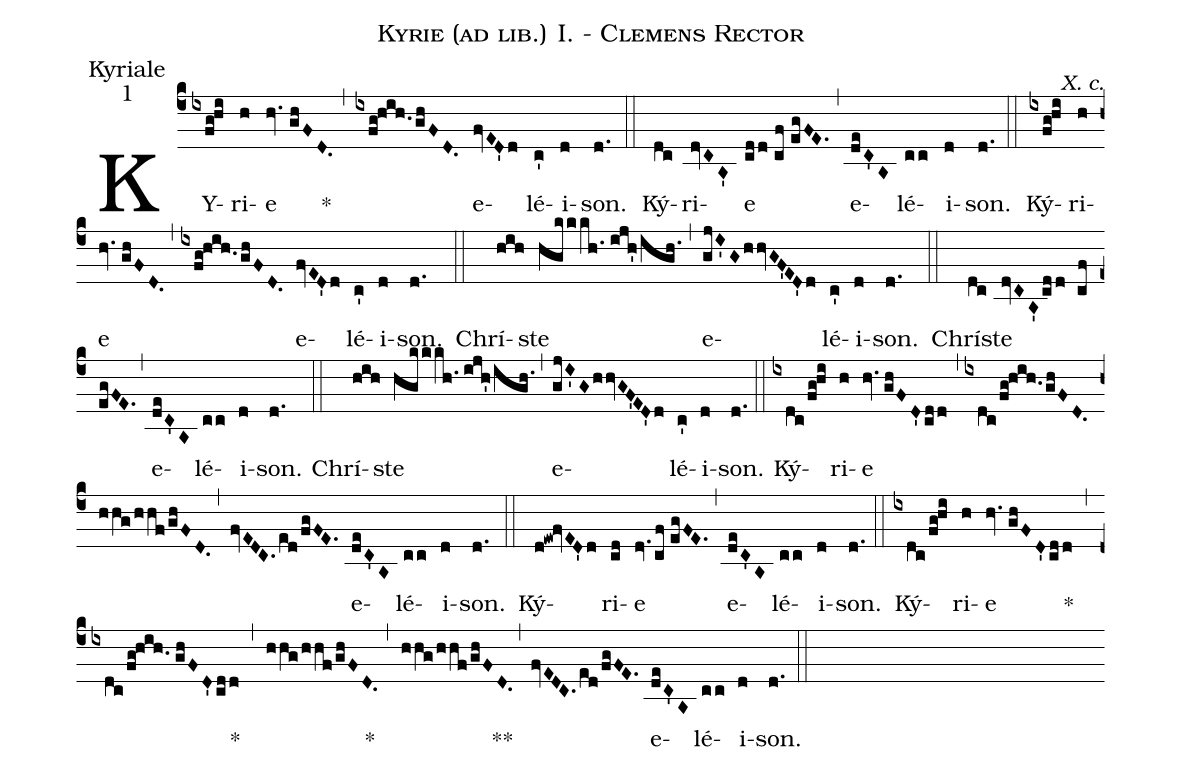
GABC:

name:Kyrie (ad lib.) I. - Clemens Rector;
office-part:Kyriale;
mode:1;
commentary:X. c.;
%%
(c4) KY(ixfg!hi)ri(h)e(hv.//ghFD.) *(,) (ixfg!hih./ghFD.) e(fvED'd)lé(c')i(d)son.(d.) (::) Ký(dc)ri(dvCA')e(cdd//cf//egFE.) (,) e(deC'A)lé(cc)i(d)son.(d.) (::) Ký(ixfg!hi)ri(h)e(hv.//ghFD.) (,) (ixfg!hih./ghFD.) e(fvED'd)lé(c')i(d)son.(d.) (::)

Chrí(hih)ste(hgkkkh.//ijh'/igh.) (,) e(gjI'GhhvGF'ED'd)lé(c')i(d)son.(d.) (::) Chrí(dc)ste(dvCA'/cdd cf//egFE.) (,) e(deC'A)lé(cc)i(d)son.(d.) (::) Chrí(hih)ste(hgkkkh.//ijh'/igh.) (,) e(gjI'G/hhvGF'ED'd)lé(c')i(d)son.(d.) (::)

Ký(ixdc/fg!hi)ri(h)e(hv.//ghFD'cdd) (,) (ixdc/fg!hih./ghFD.//hhg/hhf/ghFD.) (,) (fvEDC./ed/fgFE.) e(deC'A)lé(cc)i(d)son.(d.) (::)
Ký(d!ew!fvED'd)ri(cd)e(dv./cf//egFE.) (,) e(deC'A)lé(cc)i(d)son.(d.) (::) Ký(ixdc/fg!hi)ri(h)e(hv.//ghFD'/cdd) *(,) (ixdc/fg!hih.//ghFD'/cdd) *(,) (hhg/hhf/ghFD.) *(,) (hhg/hhf/ghFD.) **(,) (fvEDC./ed/fgFE.) e(deC'A)lé(cc)i(d)son.(d.) (::)
